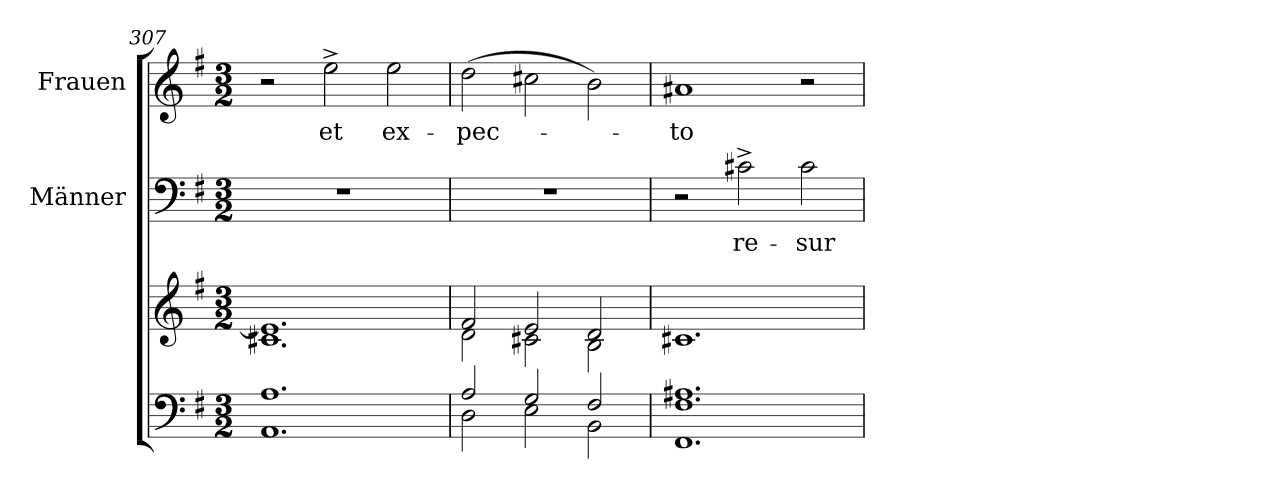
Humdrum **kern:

**kern	**kern	**kern	**text	**kern	**text
*part3	*part3	*part2	*part2	*part1	*part1
*staff4	*staff3	*staff2	*staff2	*staff1	*staff1
*	*	*I"Männer	*	*I"Frauen	*
*clefF4	*clefG2	*clefF4	*	*clefG2	*
*k[f#]	*k[f#]	*k[f#]	*	*k[f#]	*
*G:	*G:	*G:	*	*G:	*
*M3/2	*M3/2	*M3/2	*	*M3/2	*
=307	=307	=307	=307	=307	=307
*^	*^	*	*	*	*
1.A	1.AA	1.e]	1.c#X	1.r	.	2r	.
!	!	!	!	!	!	!	!LO:LY:b
.	.	.	.	.	.	2ee^>\	et
!	!	!	!	!	!	!	!LO:LY:b
.	.	.	.	.	.	2ee\	ex-
=308	=308	=308	=308	=308	=308	=308	=308
!	!	!	!	!	!	!	!LO:LY:b
2A/	2D\	2f#/	2d\	1.r	.	(>2dd\	-pec-
2G/	2E\	2e/	2c#X\	.	.	2cc#X\	.
2F#/	2BB\	2d/	2B\	.	.	2b\)	.
=309	=309	=309	=309	=309	=309	=309	=309
!	!	!	!	!	!	!	!LO:LY:b
*	*	*v	*v	*	*	*	*
1.F# 1.A#X	1.FF#	1.c#X	2r	.	1a#X	-to
!	!	!	!	!LO:LY:b	!	!
.	.	.	2c#X^>\	re-	.	.
!	!	!	!	!LO:LY:b	!	!
.	.	.	2c#\	-sur-	2r	.
*v	*v	*	*	*	*	*
=	=	=	=	=	=
*-	*-	*-	*-	*-	*-
